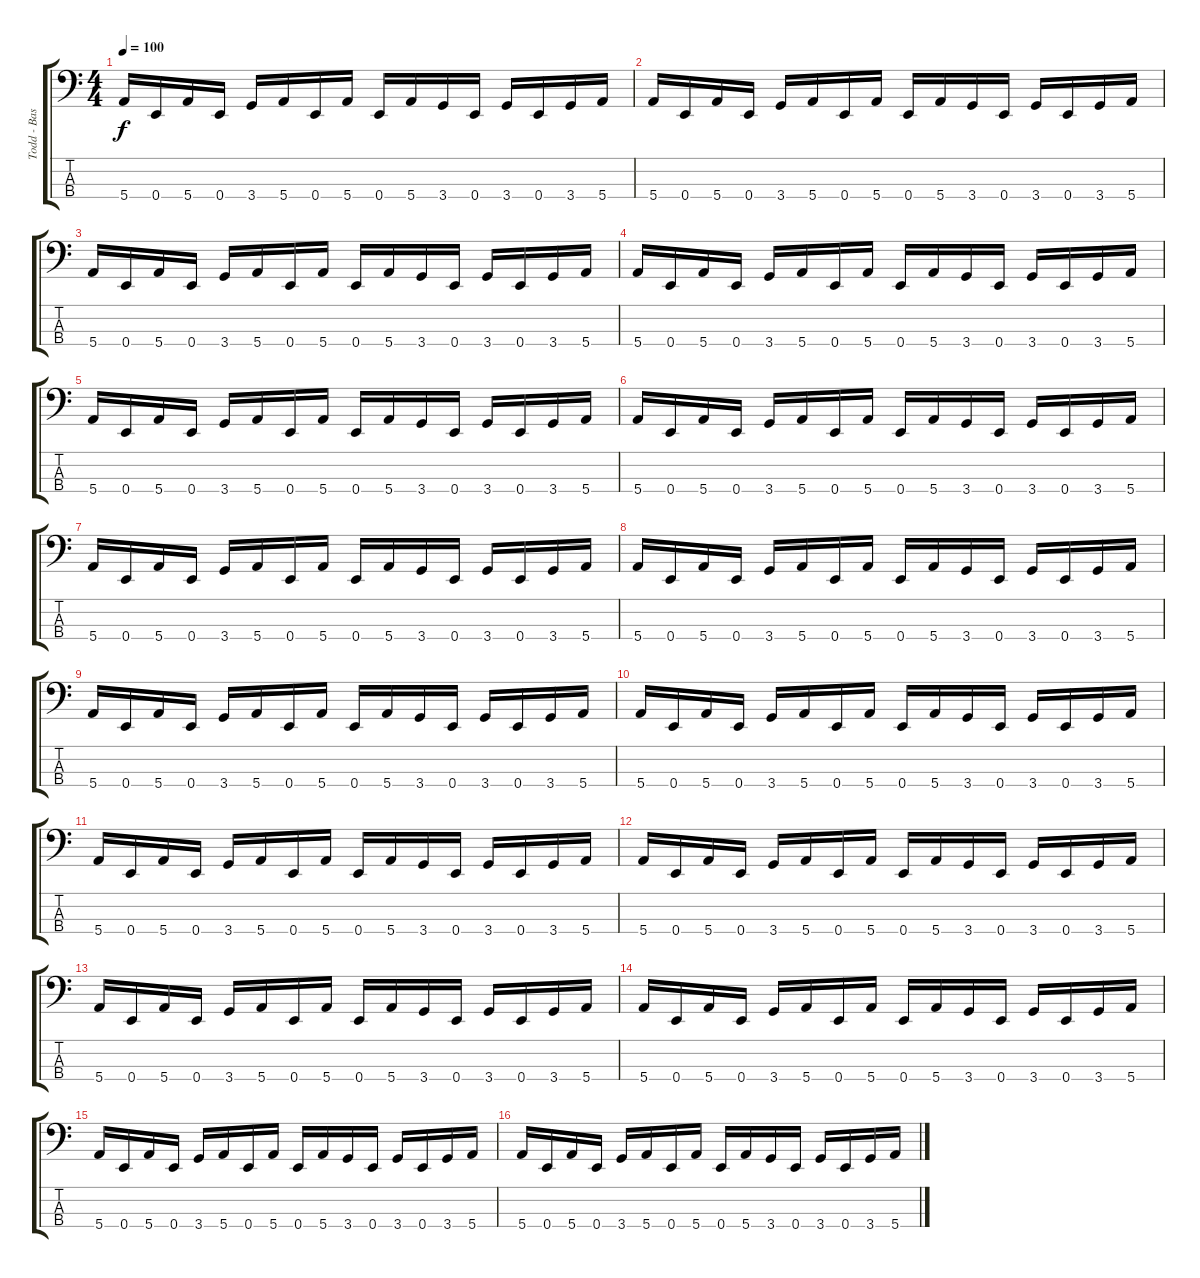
\track ("Todd - Bass" "Todd - Bas") {instrument electricbasspick}
\staff {score tabs}
\tuning (G2 D2 A1 E1) {hide}
\ts (4 4)
\tempo 100
\clef f4
\ks c
5.4.16{dy f} 0.4.16 5.4.16 0.4.16 3.4.16 5.4.16 0.4.16 5.4.16 0.4.16 5.4.16 3.4.16 0.4.16 3.4.16 0.4.16 3.4.16 5.4.16 |
5.4.16 0.4.16 5.4.16 0.4.16 3.4.16 5.4.16 0.4.16 5.4.16 0.4.16 5.4.16 3.4.16 0.4.16 3.4.16 0.4.16 3.4.16 5.4.16 |
5.4.16 0.4.16 5.4.16 0.4.16 3.4.16 5.4.16 0.4.16 5.4.16 0.4.16 5.4.16 3.4.16 0.4.16 3.4.16 0.4.16 3.4.16 5.4.16 |
5.4.16 0.4.16 5.4.16 0.4.16 3.4.16 5.4.16 0.4.16 5.4.16 0.4.16 5.4.16 3.4.16 0.4.16 3.4.16 0.4.16 3.4.16 5.4.16 |
5.4.16 0.4.16 5.4.16 0.4.16 3.4.16 5.4.16 0.4.16 5.4.16 0.4.16 5.4.16 3.4.16 0.4.16 3.4.16 0.4.16 3.4.16 5.4.16 |
5.4.16 0.4.16 5.4.16 0.4.16 3.4.16 5.4.16 0.4.16 5.4.16 0.4.16 5.4.16 3.4.16 0.4.16 3.4.16 0.4.16 3.4.16 5.4.16 |
5.4.16 0.4.16 5.4.16 0.4.16 3.4.16 5.4.16 0.4.16 5.4.16 0.4.16 5.4.16 3.4.16 0.4.16 3.4.16 0.4.16 3.4.16 5.4.16 |
5.4.16 0.4.16 5.4.16 0.4.16 3.4.16 5.4.16 0.4.16 5.4.16 0.4.16 5.4.16 3.4.16 0.4.16 3.4.16 0.4.16 3.4.16 5.4.16 |
5.4.16 0.4.16 5.4.16 0.4.16 3.4.16 5.4.16 0.4.16 5.4.16 0.4.16 5.4.16 3.4.16 0.4.16 3.4.16 0.4.16 3.4.16 5.4.16 |
5.4.16 0.4.16 5.4.16 0.4.16 3.4.16 5.4.16 0.4.16 5.4.16 0.4.16 5.4.16 3.4.16 0.4.16 3.4.16 0.4.16 3.4.16 5.4.16 |
5.4.16 0.4.16 5.4.16 0.4.16 3.4.16 5.4.16 0.4.16 5.4.16 0.4.16 5.4.16 3.4.16 0.4.16 3.4.16 0.4.16 3.4.16 5.4.16 |
5.4.16 0.4.16 5.4.16 0.4.16 3.4.16 5.4.16 0.4.16 5.4.16 0.4.16 5.4.16 3.4.16 0.4.16 3.4.16 0.4.16 3.4.16 5.4.16 |
5.4.16 0.4.16 5.4.16 0.4.16 3.4.16 5.4.16 0.4.16 5.4.16 0.4.16 5.4.16 3.4.16 0.4.16 3.4.16 0.4.16 3.4.16 5.4.16 |
5.4.16 0.4.16 5.4.16 0.4.16 3.4.16 5.4.16 0.4.16 5.4.16 0.4.16 5.4.16 3.4.16 0.4.16 3.4.16 0.4.16 3.4.16 5.4.16 |
5.4.16 0.4.16 5.4.16 0.4.16 3.4.16 5.4.16 0.4.16 5.4.16 0.4.16 5.4.16 3.4.16 0.4.16 3.4.16 0.4.16 3.4.16 5.4.16 |
5.4.16 0.4.16 5.4.16 0.4.16 3.4.16 5.4.16 0.4.16 5.4.16 0.4.16 5.4.16 3.4.16 0.4.16 3.4.16 0.4.16 3.4.16 5.4.16
